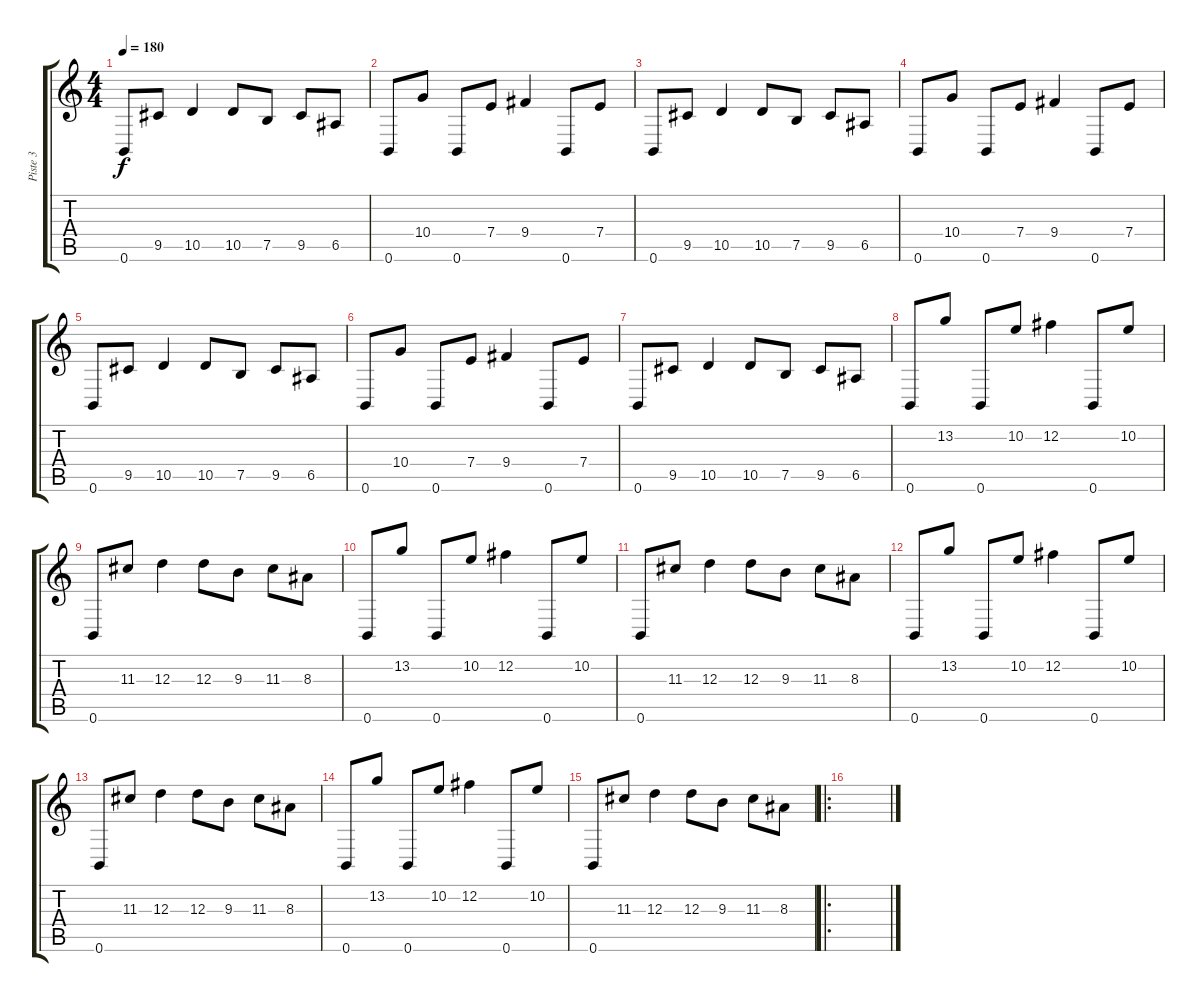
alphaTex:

\track ("Piste 3" "Piste 3") {instrument distortionguitar}
\staff {score tabs}
\tuning (B3 Gb3 D3 A2 E2 B1) {hide}
\ts (4 4)
\tempo 180
\clef g2
\ks c
0.6.8{dy f} 9.5.8 10.5.4 10.5.8 7.5.8 9.5.8 6.5.8 |
0.6.8 10.4.8 0.6.8 7.4.8 9.4.4 0.6.8 7.4.8 |
0.6.8 9.5.8 10.5.4 10.5.8 7.5.8 9.5.8 6.5.8 |
0.6.8 10.4.8 0.6.8 7.4.8 9.4.4 0.6.8 7.4.8 |
0.6.8 9.5.8 10.5.4 10.5.8 7.5.8 9.5.8 6.5.8 |
0.6.8 10.4.8 0.6.8 7.4.8 9.4.4 0.6.8 7.4.8 |
0.6.8 9.5.8 10.5.4 10.5.8 7.5.8 9.5.8 6.5.8 |
0.6.8 13.2.8 0.6.8 10.2.8 12.2.4 0.6.8 10.2.8 |
0.6.8 11.3.8 12.3.4 12.3.8 9.3.8 11.3.8 8.3.8 |
0.6.8 13.2.8 0.6.8 10.2.8 12.2.4 0.6.8 10.2.8 |
0.6.8 11.3.8 12.3.4 12.3.8 9.3.8 11.3.8 8.3.8 |
0.6.8 13.2.8 0.6.8 10.2.8 12.2.4 0.6.8 10.2.8 |
0.6.8 11.3.8 12.3.4 12.3.8 9.3.8 11.3.8 8.3.8 |
0.6.8 13.2.8 0.6.8 10.2.8 12.2.4 0.6.8 10.2.8 |
0.6.8 11.3.8 12.3.4 12.3.8 9.3.8 11.3.8 8.3.8 |
\ro
